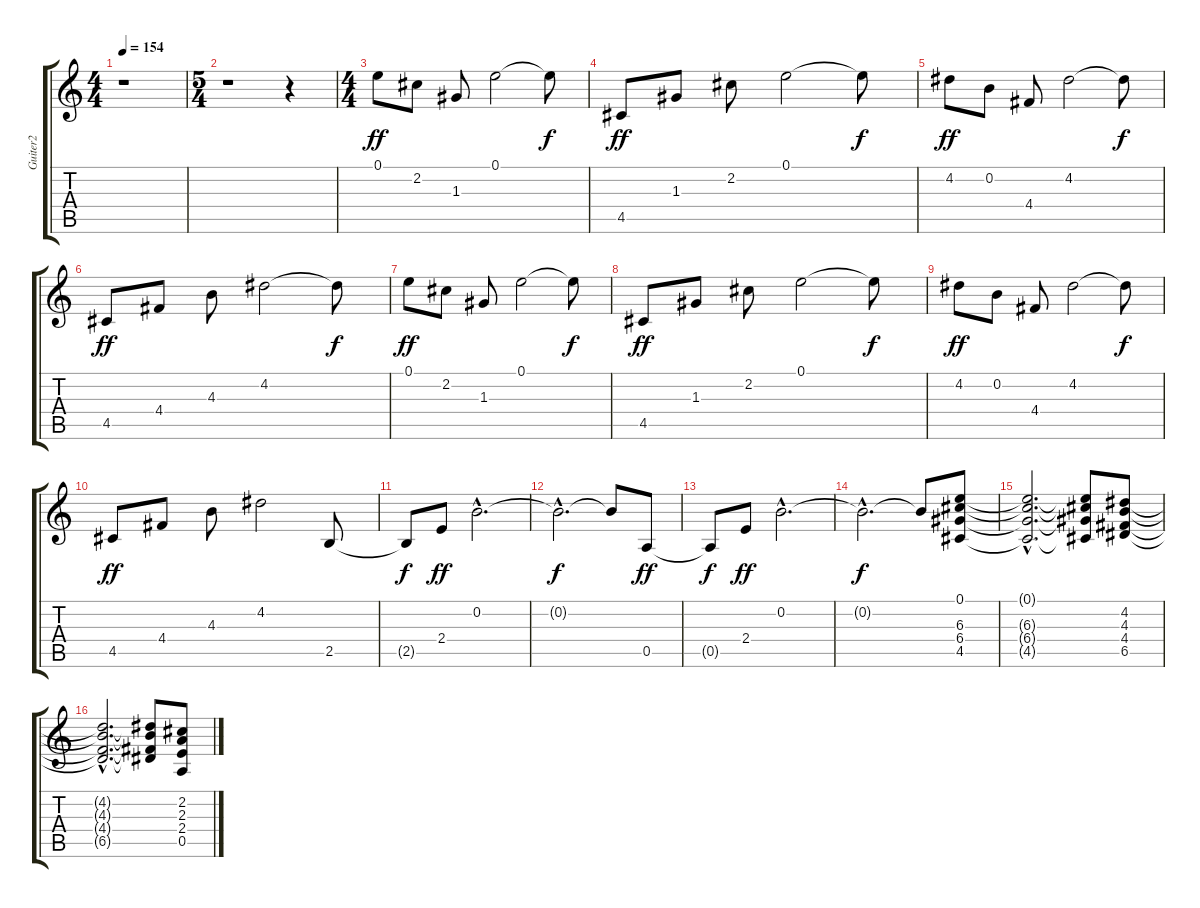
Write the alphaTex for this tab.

\track ("Guiter2" "Guiter2") {instrument distortionguitar}
\staff {score tabs}
\tuning (E4 B3 G3 D3 A2 E2) {hide}
\ts (4 4)
\tempo 154
\clef g2
\ks c
r.1{dy f} |
\ts (5 4)
r.1 r.4 |
\ts (4 4)
0.1.8{dy ff} 2.2.8 1.3.8 0.1.2 0.1{t}.8{dy f} |
4.5.8{dy ff} 1.3.8 2.2.8 0.1.2 0.1{t}.8{dy f} |
4.2.8{dy ff} 0.2.8 4.4.8 4.2.2 4.2{t}.8{dy f} |
4.5.8{dy ff} 4.4.8 4.3.8 4.2.2 4.2{t}.8{dy f} |
0.1.8{dy ff} 2.2.8 1.3.8 0.1.2 0.1{t}.8{dy f} |
4.5.8{dy ff} 1.3.8 2.2.8 0.1.2 0.1{t}.8{dy f} |
4.2.8{dy ff} 0.2.8 4.4.8 4.2.2 4.2{t}.8{dy f} |
4.5.8{dy ff} 4.4.8 4.3.8 4.2.2 2.5.8 |
2.5{t}.8{dy f} 2.4.8{dy ff} 0.2{hac}.2{d} |
0.2{hac t}.2{d dy f} 0.2{t}.8 0.5.8{dy ff} |
0.5{t}.8{dy f} 2.4.8{dy ff} 0.2{hac}.2{d} |
0.2{hac t}.2{d dy f} 0.2{t}.8 (0.1 6.3 6.4 4.5).8 |
(0.1{hac t} 6.3{hac t} 6.4{hac t} 4.5{hac t}).2{d} (0.1{t} 6.3{t} 6.4{t} 4.5{t}).8 (4.2 4.3 4.4 6.5).8 |
(4.2{hac t} 4.3{hac t} 4.4{hac t} 6.5{hac t}).2{d} (4.2{t} 4.3{t} 4.4{t} 6.5{t}).8 (2.2 2.3 2.4 0.5).8
